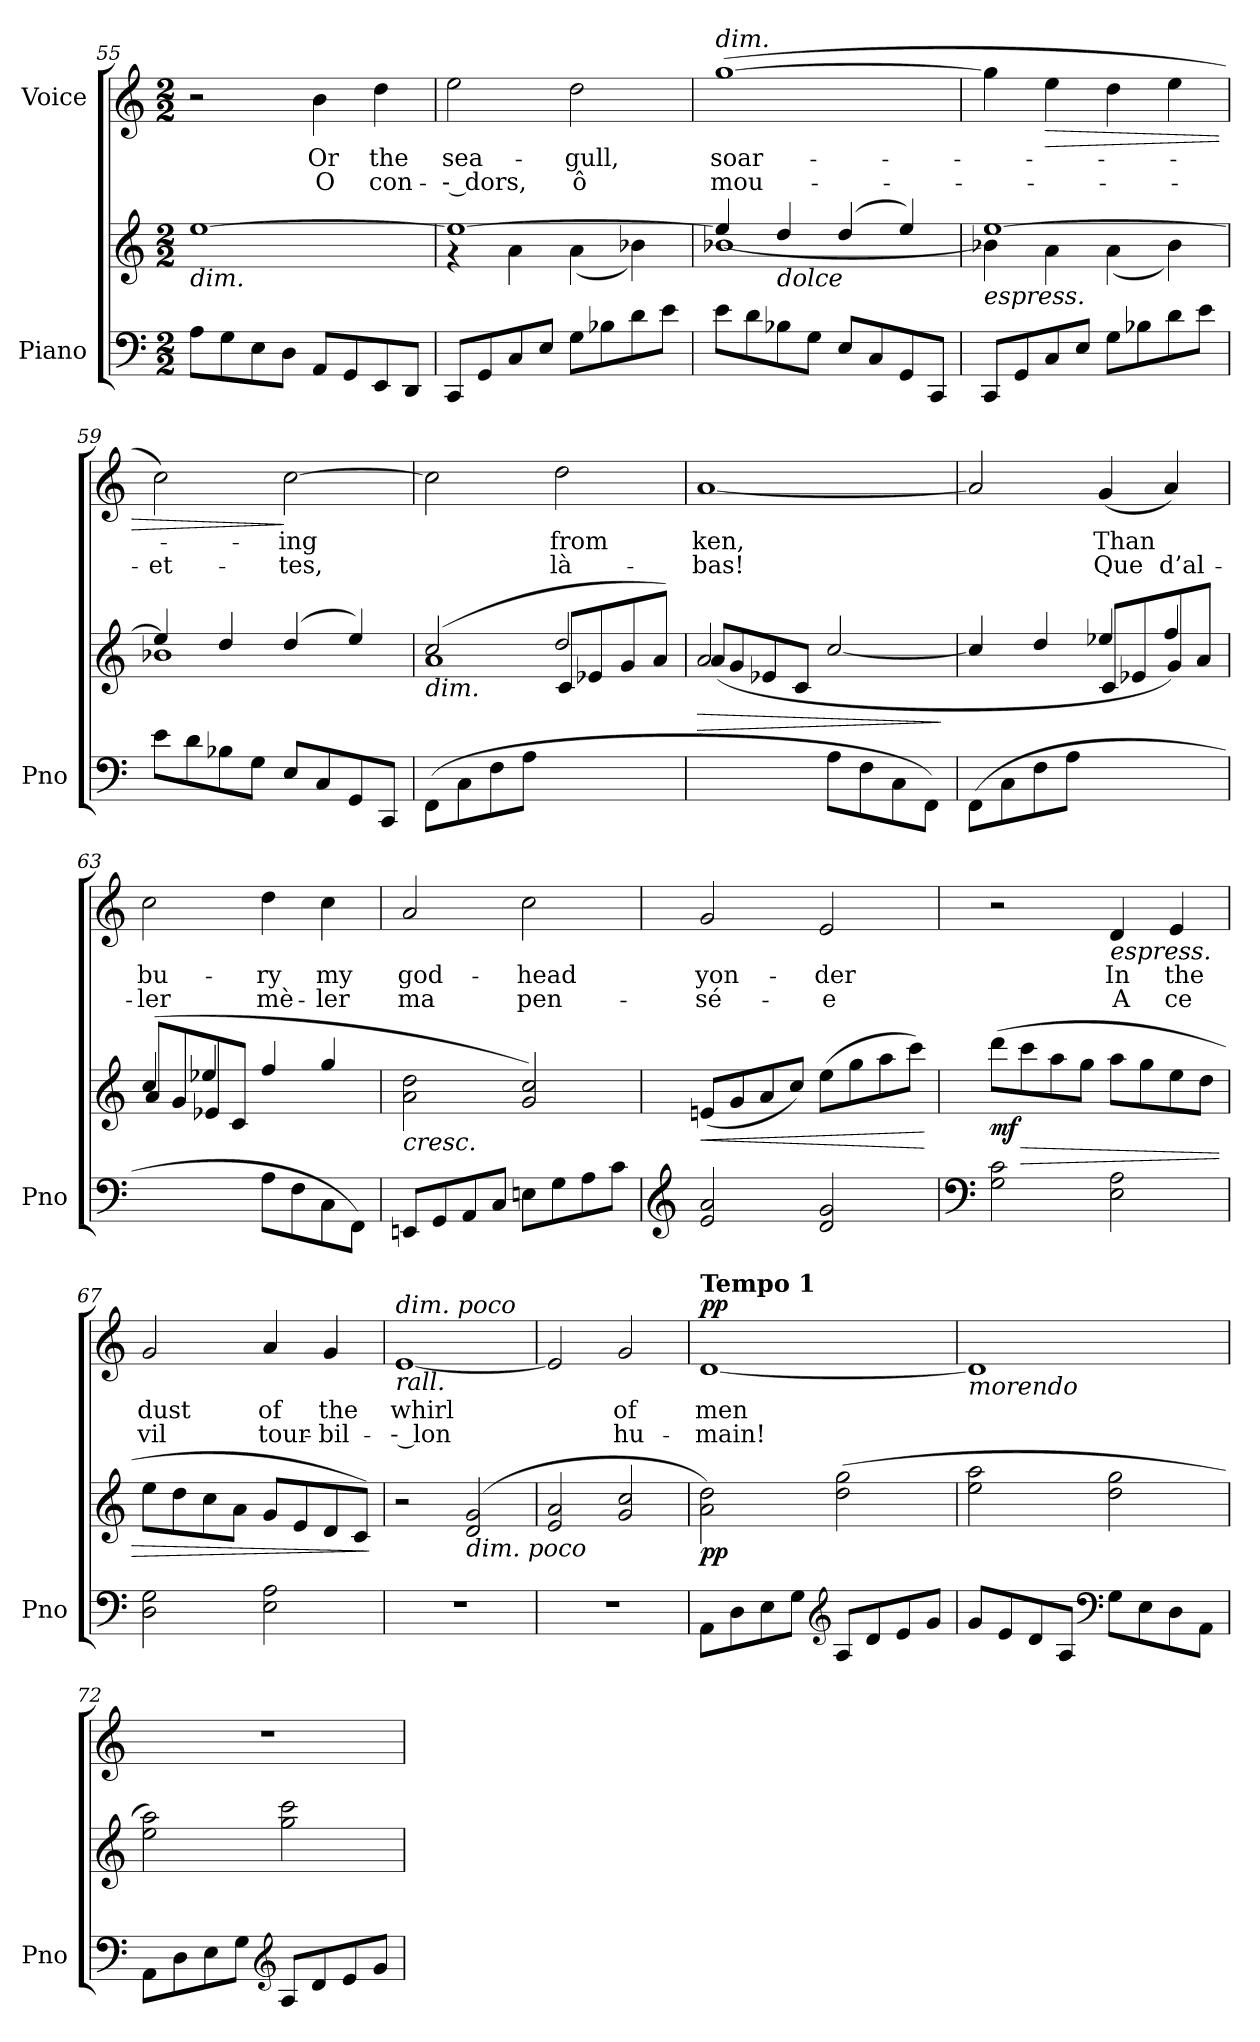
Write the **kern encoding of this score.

**kern	**kern	**dynam	**kern	**text	**text	**dynam
*part2	*part2	*part2	*part1	*part1	*part1	*part1
*staff3	*staff2	*staff2/3	*staff1	*staff1	*staff1	*staff1
*I"Piano	*	*	*I"Voice	*	*	*
*I'Pno	*	*	*	*	*	*
*clefF4	*clefG2	*	*clefG2	*	*	*
*k[]	*k[]	*	*k[]	*	*	*
*M2/2	*M2/2	*	*M2/2	*	*	*
=55	=55	=55	=55	=55	=55	=55
!	!LO:TX:b:i:t=dim.	!	!	!	!	!
8A\L	[>1ee	.	2r	.	.	.
8G\	.	.	.	.	.	.
8E\	.	.	.	.	.	.
8D\J	.	.	.	.	.	.
!	!	!	!	!LO:LY:b	!LO:LY:b	!LO:DY:a
!	!	!	!	!	!	!LO:DY:n=1:a
8AA/L	.	.	4b\	Or	O	other-dynamics p
8GG/	.	.	.	.	.	.
!	!	!	!	!LO:LY:b	!LO:LY:b	!
8EE/	.	.	4dd\	the	con-	.
8DD/J	.	.	.	.	.	.
!!LO:PB:g=z
=56	=56	=56	=56	=56	=56	=56
*	*^	*	*	*	*	*
!	!	!	!LO:DY:b	!	!LO:LY:b	!LO:LY:b	!
!	!	!	!LO:DY:n=1:b	!	!	!	!
8CC/L	1ee_	4r	other-dynamics p	2ee\	sea-	-- dors,	.
8GG/	.	.	.	.	.	.	.
8C/	.	4a\	.	.	.	.	.
8E/J	.	.	.	.	.	.	.
!	!	!	!	!	!LO:LY:b	!LO:LY:b	!
8G\L	.	(4a\	.	2dd\	-gull,	ô	.
8B-X\	.	.	.	.	.	.	.
8d\	.	4b-X\)	.	.	.	.	.
8e\J	.	.	.	.	.	.	.
=57	=57	=57	=57	=57	=57	=57	=57
!	!	!	!	!LO:TX:a:i:t=dim.	!	!	!
!	!	!	!	!	!LO:LY:b	!LO:LY:b	!
8e\L	4ee/]	[1b-X	.	([1gg	soar-	mou-	.
8d\	.	.	.	.	.	.	.
!	!LO:TX:b:i:t=dolce	!	!	!	!	!	!
8B-X\	4dd/	.	.	.	.	.	.
8G\J	.	.	.	.	.	.	.
8E/L	(4dd/	.	.	.	.	.	.
8C/	.	.	.	.	.	.	.
8GG/	4ee/)	.	.	.	.	.	.
8CC/J	.	.	.	.	.	.	.
=58	=58	=58	=58	=58	=58	=58	=58
!	!LO:TX:b:i:t=espress.	!	!	!	!	!	!
8CC/L	[1ee	4b-X\]	.	4gg\]	.	.	.
8GG/	.	.	.	.	.	.	.
!	!	!	!	!	!	!	!LO:HP:b
8C/	.	4a\	.	4ee\	.	.	>
8E/J	.	.	.	.	.	.	.
8G\L	.	(4a\	.	4dd\	.	.	.
8B-X\	.	.	.	.	.	.	.
8d\	.	4b-\)	.	4ee\	.	.	.
8e\J	.	.	.	.	.	.	.
=59	=59	=59	=59	=59	=59	=59	=59
!	!	!	!	!	!	!LO:LY:b	!
8e\L	4ee/]	1b-X	.	2cc\)	.	-et-	.
8d\	.	.	.	.	.	.	.
8B-X\	4dd/	.	.	.	.	.	.
8G\J	.	.	.	.	.	.	.
!	!	!	!	!	!LO:LY:b	!LO:LY:b	!
8E/L	(4dd/	.	.	[2cc\	-ing	-tes,	]
8C/	.	.	.	.	.	.	.
8GG/	4ee/)	.	.	.	.	.	.
8CC/J	.	.	.	.	.	.	.
!!LO:LB:g=z
=60	=60	=60	=60	=60	=60	=60	=60
*	*	*^	*	*	*	*	*
!	!LO:TX:b:i:t=dim.	!	!	!	!	!	!	!
(<8FF\L	(2cc/	1a	2ryy	.	2cc\]	.	.	.
8C\	.	.	.	.	.	.	.	.
8F\	.	.	.	.	.	.	.	.
8A\J	.	.	.	.	.	.	.	.
!	!	!	!	!	!	!LO:LY:b	!LO:LY:b	!
2ryy	2dd/	.	8c/L	.	2dd\	from	là-	.
.	.	.	8e-X/	.	.	.	.	.
.	.	.	8g/	.	.	.	.	.
.	.	.	8a/J)	.	.	.	.	.
=61	=61	=61	=61	=61	=61	=61	=61	=61
!	!	!	!	!LO:HP:b	!	!LO:LY:b	!LO:LY:b	!
*	*	*v	*v	*	*	*	*	*
2ryy	2a/	(<8a/L	>	[1a	ken,	-bas!	.
.	.	8g/	.	.	.	.	.
.	.	8e-X/	.	.	.	.	.
.	.	8c/J	.	.	.	.	.
8A\L	[>2cc/	2ryy	.	.	.	.	.
8F\	.	.	.	.	.	.	.
8C\	.	.	.	.	.	.	.
8FF\J)	.	.	.	.	.	.	.
*	*v	*v	*	*	*	*	*
.	.	]	.	.	.	.
=62	=62	=62	=62	=62	=62	=62
*	*^	*	*	*	*	*
!	!	!	!LO:DY:b	!	!	!	!
!	!	!	!LO:DY:n=1:b	!	!	!	!
(<8FF\L	4cc/]	2ryy	other-dynamics p	2a/]	.	.	.
8C\	.	.	.	.	.	.	.
8F\	4dd/	.	.	.	.	.	.
8A\J	.	.	.	.	.	.	.
!	!	!	!	!	!LO:LY:b	!LO:LY:b	!LO:DY:a
!	!	!	!	!	!	!	!LO:DY:n=1:a
2ryy	4ee-X/	8c/L	.	(4g/	Than	Que	other-dynamics p
.	.	8e-X/	.	.	.	.	.
!	!	!	!	!	!	!LO:LY:b	!
.	4ff/)	8g/	.	4a/)	.	d’al-	.
.	.	8a/J)	.	.	.	.	.
=63	=63	=63	=63	=63	=63	=63	=63
!	!	!	!	!	!LO:LY:b	!LO:LY:b	!
2ryy	(>4cc/	(<8a/L	.	2cc\	bu-	-ler	.
.	.	8g/	.	.	.	.	.
.	4ee-X/	8e-X/	.	.	.	.	.
.	.	8c/J	.	.	.	.	.
!	!	!	!	!	!LO:LY:b	!LO:LY:b	!
8A\L	4ff/	2ryy	.	4dd\	-ry	mè-	.
8F\	.	.	.	.	.	.	.
!	!	!	!	!	!LO:LY:b	!LO:LY:b	!
8C\	4gg/	.	.	4cc\	my	-ler	.
8FF\J)	.	.	.	.	.	.	.
*	*v	*v	*	*	*	*	*
!!LO:LB:g=z
=64	=64	=64	=64	=64	=64	=64
!	!LO:TX:b:i:t=cresc.	!	!	!	!	!
!	!	!	!	!LO:LY:b	!LO:LY:b	!
8EEn/L	2a\ 2dd\	.	2a/	god-	ma	.
8GG/	.	.	.	.	.	.
8AA/	.	.	.	.	.	.
8C/J	.	.	.	.	.	.
!	!	!	!	!LO:LY:b	!LO:LY:b	!
8En\L	2g/ 2cc/)	.	2cc\	-head	pen-	.
8G\	.	.	.	.	.	.
8A\	.	.	.	.	.	.
8c\J	.	.	.	.	.	.
=65	=65	=65	=65	=65	=65	=65
*clefG2	*	*	*	*	*	*
!	!	!LO:HP:b	!	!LO:LY:b	!LO:LY:b	!
2e/ 2a/	(8en/L	<	2g/	yon-	-sé-	.
.	8g/	.	.	.	.	.
.	8a/	.	.	.	.	.
.	8cc/J)	.	.	.	.	.
!	!	!	!	!LO:LY:b	!LO:LY:b	!
2d/ 2g/	(8ee\L	.	2e/	-der	-e	.
.	8gg\	.	.	.	.	.
.	8aa\	.	.	.	.	.
.	8ccc\J)	.	.	.	.	.
.	.	[	.	.	.	.
=66	=66	=66	=66	=66	=66	=66
*clefF4	*	*	*	*	*	*
!	!	!LO:DY:b	!	!	!	!
2G\ 2c\	(8ddd\L	mf	2r	.	.	.
!	!	!LO:HP:b	!	!	!	!
.	8ccc\	>	.	.	.	.
.	8aa\	.	.	.	.	.
.	8gg\J	.	.	.	.	.
!	!	!	!LO:TX:b:i:t=espress.	!	!	!
!	!	!	!	!LO:LY:b	!LO:LY:b	!
2E\ 2A\	8aa\L	.	4d/	In	A	.
.	8gg\	.	.	.	.	.
!	!	!	!	!LO:LY:b	!LO:LY:b	!
.	8ee\	.	4e/	the	ce	.
.	8dd\J	.	.	.	.	.
=67	=67	=67	=67	=67	=67	=67
!	!	!	!	!LO:LY:b	!LO:LY:b	!
2D\ 2G\	8ee\L	.	2g/	dust	vil	.
.	8dd\	.	.	.	.	.
.	8cc\	.	.	.	.	.
.	8a\J	.	.	.	.	.
!	!	!	!	!LO:LY:b	!LO:LY:b	!
2E\ 2A\	8g/L	.	4a/	of	tour-	.
.	8e/	.	.	.	.	.
!	!	!	!	!LO:LY:b	!LO:LY:b	!
.	8d/	.	4g/	the	-bil-	.
.	8c/J)	.	.	.	.	.
.	.	]	.	.	.	.
!!LO:PB:g=z
=68	=68	=68	=68	=68	=68	=68
!	!	!	!LO:TX:b:i:t=rall.	!	!	!
!	!	!	!LO:TX:a:i:t=dim. poco	!	!	!
!	!	!	!	!LO:LY:b	!LO:LY:b	!
1r	2r	.	[1e	whirl	-- lon	.
!	!LO:TX:b:i:t=dim. poco	!	!	!	!	!
.	(2d/ 2g/	.	.	.	.	.
=69	=69	=69	=69	=69	=69	=69
1r	2e/ 2a/	.	2e/]	.	.	.
!	!	!	!	!LO:LY:b	!LO:LY:b	!
.	2g/ 2cc/	.	2g/	of	hu-	.
=70	=70	=70	=70	=70	=70	=70
!	!	!	!LO:TX:a:B:t=Tempo 1	!	!	!
!	!	!LO:DY:b	!	!LO:LY:b	!LO:LY:b	!LO:DY:a
8AA\L	2a\ 2dd\)	pp	[1d	-men	-main!	pp
8D\	.	.	.	.	.	.
8E\	.	.	.	.	.	.
8G\J	.	.	.	.	.	.
*clefG2	*	*	*	*	*	*
8A/L	(2dd\ 2gg\	.	.	.	.	.
8d/	.	.	.	.	.	.
8e/	.	.	.	.	.	.
8g/J	.	.	.	.	.	.
=71	=71	=71	=71	=71	=71	=71
!	!	!	!LO:TX:b:i:t=morendo	!	!	!
8g/L	2ee\ 2aa\	.	1d]	.	.	.
8e/	.	.	.	.	.	.
8d/	.	.	.	.	.	.
8A/J	.	.	.	.	.	.
*clefF4	*	*	*	*	*	*
8G\L	2dd\ 2gg\	.	.	.	.	.
8E\	.	.	.	.	.	.
8D\	.	.	.	.	.	.
8AA\J	.	.	.	.	.	.
=72	=72	=72	=72	=72	=72	=72
8AA\L	2ee\ 2aa\)	.	1r	.	.	.
8D\	.	.	.	.	.	.
8E\	.	.	.	.	.	.
8G\J	.	.	.	.	.	.
*clefG2	*	*	*	*	*	*
8A/L	2gg\ 2ccc\	.	.	.	.	.
8d/	.	.	.	.	.	.
8e/	.	.	.	.	.	.
8g/J	.	.	.	.	.	.
=	=	=	=	=	=	=
*-	*-	*-	*-	*-	*-	*-
